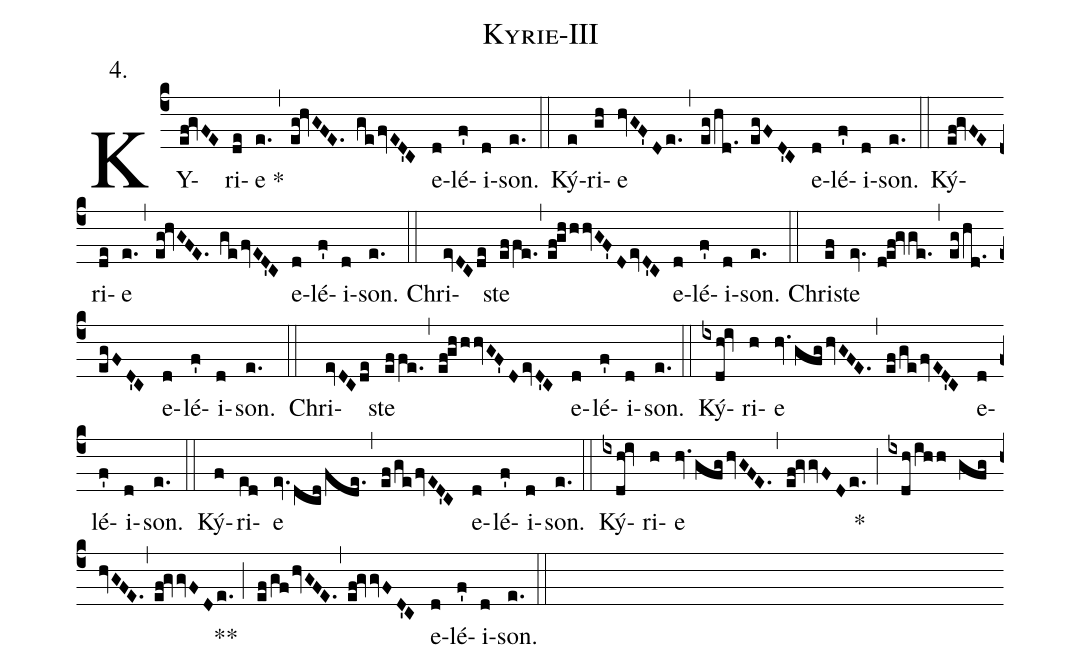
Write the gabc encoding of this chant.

name:Kyrie-III;
office-part:Kyriale;
mode:4;
annotation: 4.;
%%
(c4) KY(ef!gvFE)ri(de)e *(e.,eg!hvGFE. gefvED'C) e(d)lé(f')i(d)son.(e.) (::)

Ký(e)ri(gh)e(hvGF'De.,eg!/hd. egFD'C) e(d)lé(f')i(d)son.(e.) (::)

Ký(ef!gvFE)ri(de)e (e.,eg!hvGFE. gefvED'C) e(d)lé(f')i(d)son.(e.) (::)

Chri(evDCde)ste(effe.,ef!ghhhvGF'DevD'C) e(d)lé(f')i(d)son.(e.) (::)

Chri(ef)ste(ev. d!ef!gvge.,eg!/hd. egFD'C) e(d)lé(f')i(d)son.(e.) (::)

Chri(evDCde)ste(effe.,ef!ghhhvGF'DevD'C) e(d)lé(f')i(d)son.(e.) (::)

%Ký(ixdh[nm1]!iv)ri(h)e(hv.gfghvGFE.,ef!/gefvED'C) e(d)lé(f')i(d)son.(e.) (::)
Ký(ixdh!iv)ri(h)e(hv.gfghvGFE.,ef!/gefvED'C) e(d)lé(f')i(d)son.(e.) (::)

Ký(f)ri(ed)e(ev.dcd!/fde.,ef!/gefvED'C) e(d)lé(f')i(d)son.(e.) (::)

%Ký(ixdh[nm1]!iv)ri(h)e(hv.gfghvGFE.,ef!gvvFDe.) *(;) (ixdh[nm1]!/ihh gfghvGFE.,ef!gvvFDe.) **(;) (ef!/gfhvGFE.,ef!gvvFD'C) e(d)lé(f')i(d)son.(e.) (::)
Ký(ixdh!iv)ri(h)e(hv.gfghvGFE.,ef!gvvFDe.) *(;) (ixdh!/ihh gfghvGFE.,ef!gvvFDe.) **(;) (ef!/gfhvGFE.,ef!gvvFD'C) e(d)lé(f')i(d)son.(e.) (::)
